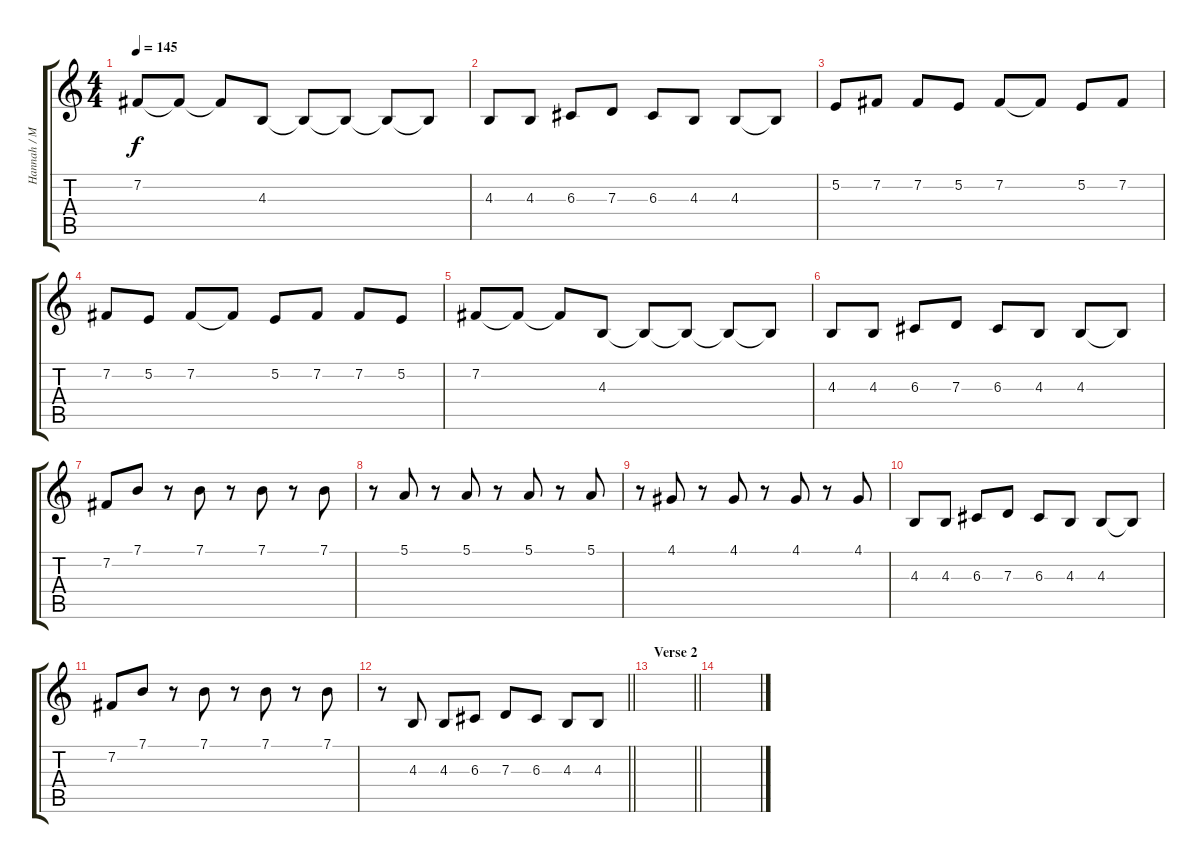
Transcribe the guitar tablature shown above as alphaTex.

\track ("Hannah / Miley" "Hannah / M") {instrument electricgrandpiano}
\staff {score tabs}
\tuning (E4 B3 G3 D3 A2 E2) {hide}
\ts (4 4)
\tempo 145
\clef g2
\ks c
7.2.8{dy f} 7.2{t}.8 7.2{t}.8 4.3.8 4.3{t}.8 4.3{t}.8 4.3{t}.8 4.3{t}.8 |
4.3.8 4.3.8 6.3.8 7.3.8 6.3.8 4.3.8 4.3.8 4.3{t}.8 |
5.2.8 7.2.8 7.2.8 5.2.8 7.2.8 7.2{t}.8 5.2.8 7.2.8 |
7.2.8 5.2.8 7.2.8 7.2{t}.8 5.2.8 7.2.8 7.2.8 5.2.8 |
7.2.8 7.2{t}.8 7.2{t}.8 4.3.8 4.3{t}.8 4.3{t}.8 4.3{t}.8 4.3{t}.8 |
4.3.8 4.3.8 6.3.8 7.3.8 6.3.8 4.3.8 4.3.8 4.3{t}.8 |
7.2.8 7.1.8 r.8 7.1.8 r.8 7.1.8 r.8 7.1.8 |
r.8 5.1.8 r.8 5.1.8 r.8 5.1.8 r.8 5.1.8 |
r.8 4.1.8 r.8 4.1.8 r.8 4.1.8 r.8 4.1.8 |
4.3.8 4.3.8 6.3.8 7.3.8 6.3.8 4.3.8 4.3.8 4.3{t}.8 |
7.2.8 7.1.8 r.8 7.1.8 r.8 7.1.8 r.8 7.1.8 |
\barLineRight lightlight
r.8 4.3.8 4.3.8 6.3.8 7.3.8 6.3.8 4.3.8 4.3.8 |
\section ("" "Verse 2")
\barLineRight lightlight
|
\section ("" "")
